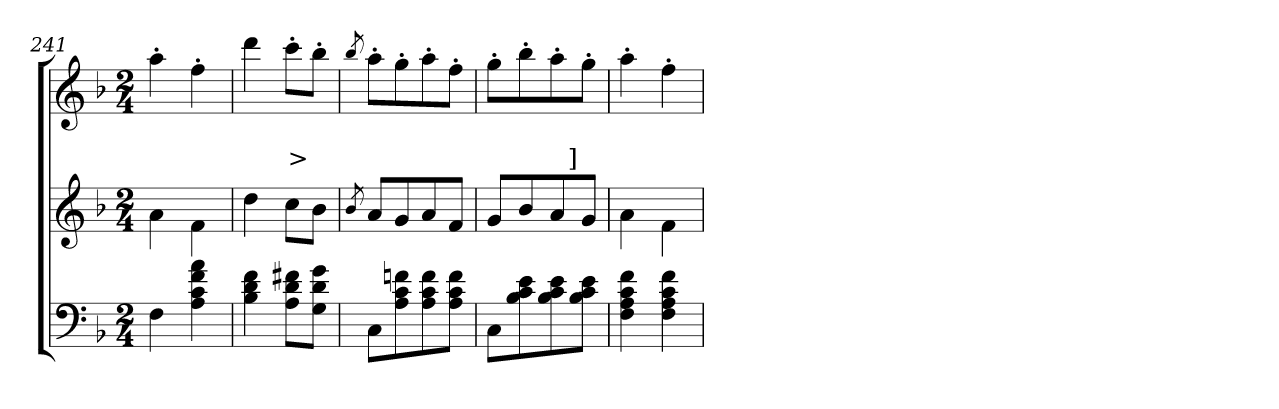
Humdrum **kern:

**kern	**kern	**kern	**text	**text
*part3	*part2	*part1	*part1	*part1
*staff3	*staff2	*staff1	*staff1	*staff1
*clefF4	*clefG2	*clefG2	*	*
*k[b-]	*k[b-]	*k[b-]	*	*
*M2/4	*M2/4	*M2/4	*	*
=241	=241	=241	=241	=241
4F	4a\	4aa'>	.	.
4a 4f 4c 4A	4f\	4ff'>	.	.
=242	=242	=242	=242	=242
4f 4d 4B-	4dd	4ddd	.	.
8f#X 8d 8AL	8ccL	8ccc'>L	.	>
8g 8d 8GJ	8b-J	8bb-'>J	.	.
=243	=243	=243	=243	=243
.	8qb-/	8qbb-/	.	.
8CL	8aL	8aa'>L	.	.
8fn 8c 8A	8g	8gg'>	.	.
8f 8c 8A	8a	8aa'>	.	.
8f 8c 8AJ	8fJ	8ff'>J	.	.
=244	=244	=244	=244	=244
8CL	8gL	8gg'>L	.	.
8e 8c 8B-	8b-	8bb-'>	.	.
8e 8c 8B-	8a	8aa'>	.	.
8e 8c 8B-J	8gJ	8gg'>J	.	]
=245	=245	=245	=245	=245
4f 4c 4A 4F	4a\	4aa'>	.	.
4f 4c 4A 4F	4f\	4ff'>	.	.
=	=	=	=	=
*-	*-	*-	*-	*-
